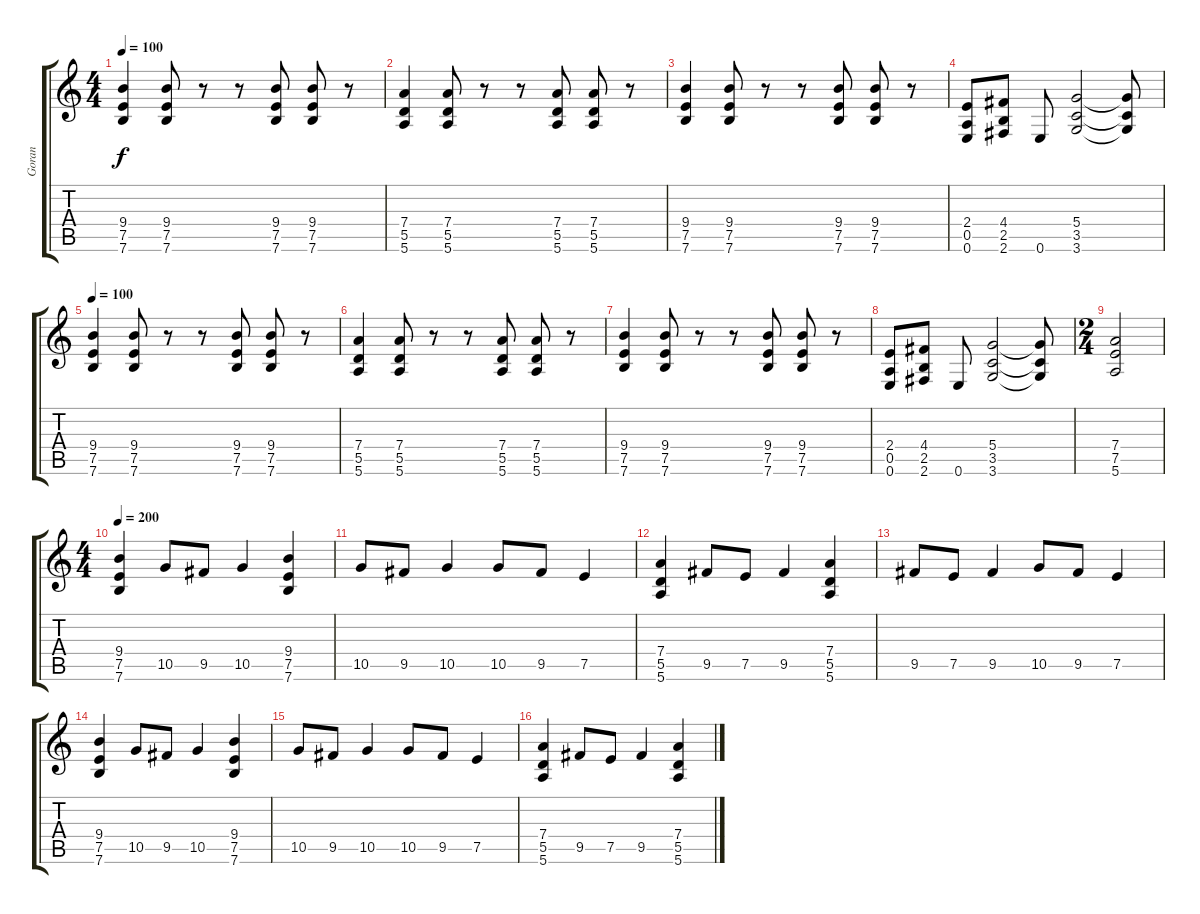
\track ("Goran" "Goran") {instrument distortionguitar}
\staff {score tabs}
\tuning (E4 B3 G3 D3 A2 E2) {hide}
\ts (4 4)
\tempo 100
\clef g2
\ks c
(9.4 7.5 7.6).4{dy f} (9.4 7.5 7.6).8 r.8 r.8 (9.4 7.5 7.6).8 (9.4 7.5 7.6).8 r.8 |
(7.4 5.5 5.6).4 (7.4 5.5 5.6).8 r.8 r.8 (7.4 5.5 5.6).8 (7.4 5.5 5.6).8 r.8 |
(9.4 7.5 7.6).4 (9.4 7.5 7.6).8 r.8 r.8 (9.4 7.5 7.6).8 (9.4 7.5 7.6).8 r.8 |
(2.4 0.5 0.6).8 (4.4 2.5 2.6).8 0.6.8 (5.4 3.5 3.6).2 (5.4{t} 3.5{t} 3.6{t}).8 |
\tempo 100
(9.4 7.5 7.6).4 (9.4 7.5 7.6).8 r.8 r.8 (9.4 7.5 7.6).8 (9.4 7.5 7.6).8 r.8 |
(7.4 5.5 5.6).4 (7.4 5.5 5.6).8 r.8 r.8 (7.4 5.5 5.6).8 (7.4 5.5 5.6).8 r.8 |
(9.4 7.5 7.6).4 (9.4 7.5 7.6).8 r.8 r.8 (9.4 7.5 7.6).8 (9.4 7.5 7.6).8 r.8 |
(2.4 0.5 0.6).8 (4.4 2.5 2.6).8 0.6.8 (5.4 3.5 3.6).2 (5.4{t} 3.5{t} 3.6{t}).8 |
\ts (2 4)
(7.4 7.5 5.6).2 |
\ts (4 4)
\tempo 200
(9.4 7.5 7.6).4 10.5.8 9.5.8 10.5.4 (9.4 7.5 7.6).4 |
10.5.8 9.5.8 10.5.4 10.5.8 9.5.8 7.5.4 |
(7.4 5.5 5.6).4 9.5.8 7.5.8 9.5.4 (7.4 5.5 5.6).4 |
9.5.8 7.5.8 9.5.4 10.5.8 9.5.8 7.5.4 |
(9.4 7.5 7.6).4 10.5.8 9.5.8 10.5.4 (9.4 7.5 7.6).4 |
10.5.8 9.5.8 10.5.4 10.5.8 9.5.8 7.5.4 |
(7.4 5.5 5.6).4 9.5.8 7.5.8 9.5.4 (7.4 5.5 5.6).4
